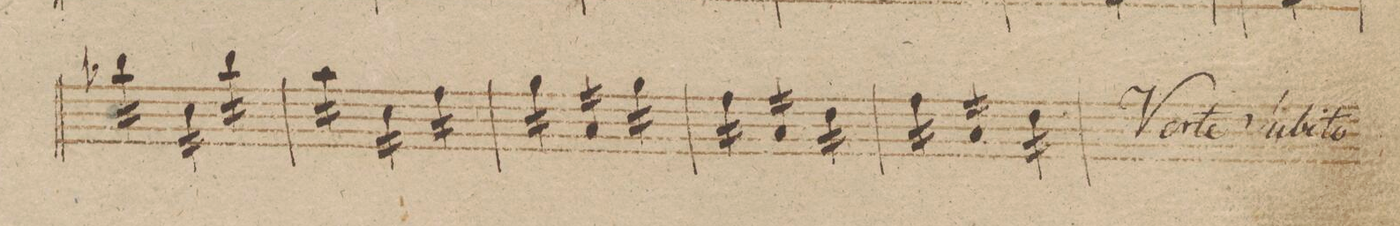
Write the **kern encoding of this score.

**kern	**dynam
*I"Violino 1mo	*
*clefG2	*
*k[b-]	*
*met(c|)	*
*M3/4	*
16bb-X\LL	.
16bb-X\	.
16bb-X\	.
16bb-X\JJ	.
16cc\LL	.
16cc\	.
16cc\	.
16cc\JJ	.
16bb-\LL	.
16bb-\	.
16bb-\	.
16bb-\JJ	.
=205	=205
16aa\LL	.
16aa\	.
16aa\	.
16aa\JJ	.
16cc\LL	.
16cc\	.
16cc\	.
16cc\JJ	.
16ff\LL	.
16ff\	.
16ff\	.
16ff\JJ	.
=206	=206
16gg\LL	.
16gg\	.
16gg\	.
16gg\JJ	.
16a/LL	.
16a/	.
16a/	.
16a/JJ	.
16gg\LL	.
16gg\	.
16gg\	.
16gg\JJ	.
=207	=207
16ff\LL	.
16ff\	.
16ff\	.
16ff\JJ	.
16a/LL	.
16a/	.
16a/	.
16a/JJ	.
16dd\LL	.
16dd\	.
16dd\	.
16dd\JJ	.
=208	=208
16ff\LL	.
16ff\	.
16ff\	.
16ff\JJ	.
16a/LL	.
16a/	.
16a/	.
16a/JJ	.
16dd\LL	.
16dd\	.
16dd\	.
16dd\JJ	.
*Xtremolo	*
=209	=209
*-	*-
